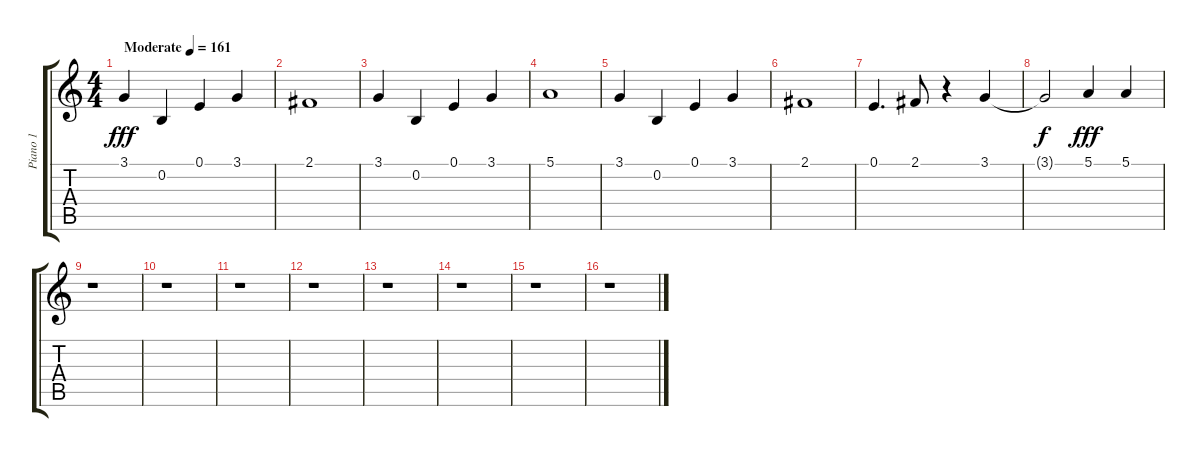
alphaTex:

\track ("Piano 1" "Piano 1") {instrument brightacousticpiano}
\staff {score tabs}
\tuning (E4 B3 G3 D3 A2 E2) {hide}
\ts (4 4)
\tempo (161 "Moderate")
\clef g2
\ks c
3.1.4{dy fff instrument brightacousticpiano} 0.2.4 0.1.4 3.1.4 |
2.1.1 |
3.1.4 0.2.4 0.1.4 3.1.4 |
5.1.1 |
3.1.4 0.2.4 0.1.4 3.1.4 |
2.1.1 |
0.1.4{d} 2.1.8 r.4 3.1.4 |
3.1{t}.2{dy f} 5.1.4{dy fff} 5.1.4 |
r.1 |
r.1 |
r.1 |
r.1 |
r.1 |
r.1 |
r.1 |
r.1
